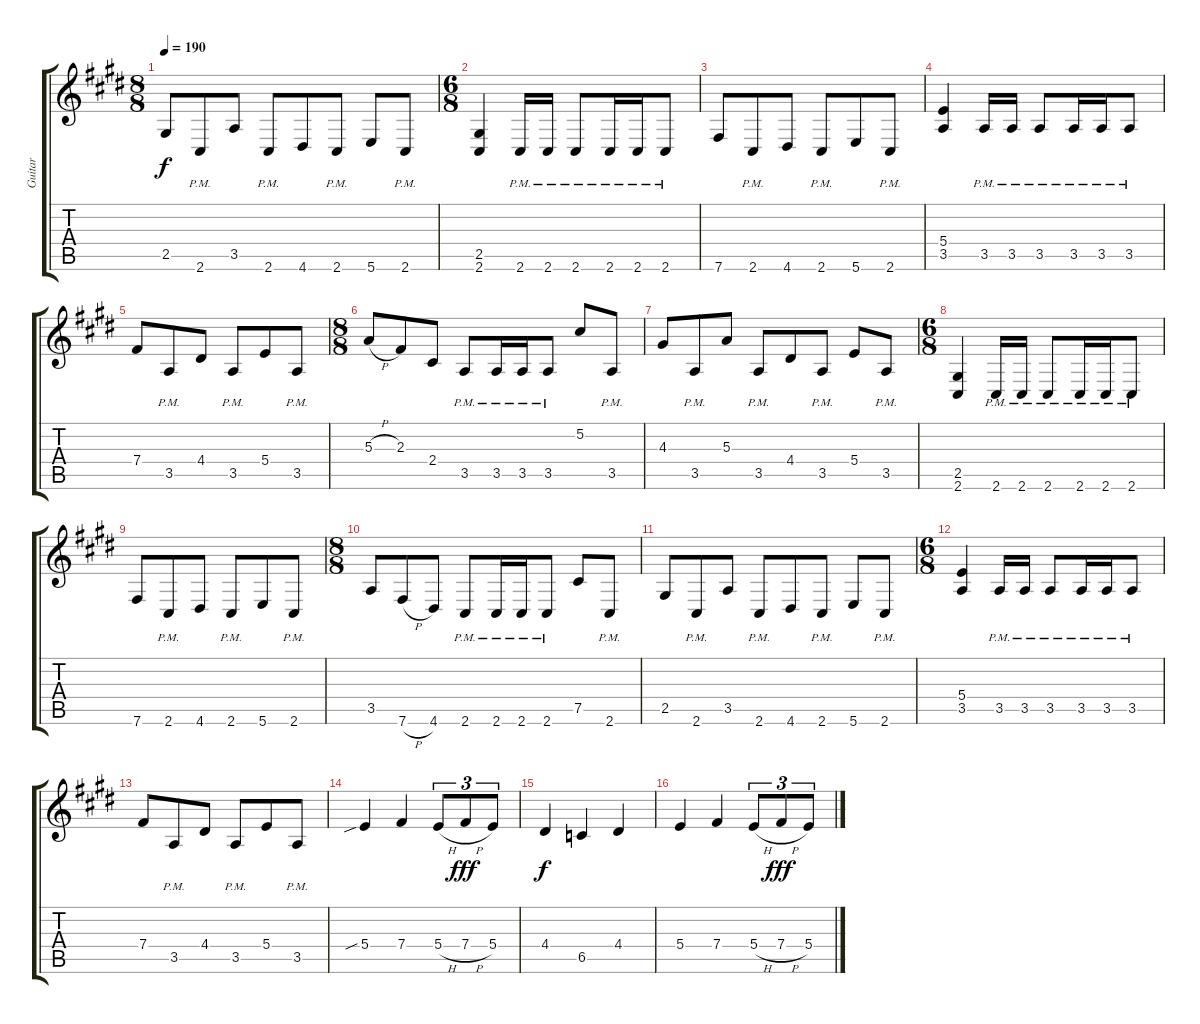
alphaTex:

\track ("Guitar" "Guitar") {instrument distortionguitar}
\staff {score tabs}
\tuning (Db4 Ab3 E3 B2 Gb2 B1) {hide}
\ts (8 8)
\tempo 190
\clef g2
\ks c#minor
2.5.8{dy f} 2.6{pm}.8 3.5.8 2.6{pm}.8 4.6.8 2.6{pm}.8 5.6.8 2.6{pm}.8 |
\ts (6 8)
(2.5 2.6).4 2.6{pm}.16 2.6{pm}.16 2.6{pm}.8 2.6{pm}.16 2.6{pm}.16 2.6{pm}.8 |
7.6.8 2.6{pm}.8 4.6.8 2.6{pm}.8 5.6.8 2.6{pm}.8 |
(5.4 3.5).4 3.5{pm}.16 3.5{pm}.16 3.5{pm}.8 3.5{pm}.16 3.5{pm}.16 3.5{pm}.8 |
7.4.8 3.5{pm}.8 4.4.8 3.5{pm}.8 5.4.8 3.5{pm}.8 |
\ts (8 8)
5.3{h}.8 2.3.8 2.4.8 3.5{pm}.8 3.5{pm}.16 3.5{pm}.16 3.5{pm}.8 5.2.8 3.5{pm}.8 |
4.3.8 3.5{pm}.8 5.3.8 3.5{pm}.8 4.4.8 3.5{pm}.8 5.4.8 3.5{pm}.8 |
\ts (6 8)
(2.5 2.6).4 2.6{pm}.16 2.6{pm}.16 2.6{pm}.8 2.6{pm}.16 2.6{pm}.16 2.6{pm}.8 |
7.6.8 2.6{pm}.8 4.6.8 2.6{pm}.8 5.6.8 2.6{pm}.8 |
\ts (8 8)
3.5.8 7.6{h}.8 4.6.8 2.6{pm}.8 2.6{pm}.16 2.6{pm}.16 2.6{pm}.8 7.5.8 2.6{pm}.8 |
2.5.8 2.6{pm}.8 3.5.8 2.6{pm}.8 4.6.8 2.6{pm}.8 5.6.8 2.6{pm}.8 |
\ts (6 8)
(5.4 3.5).4 3.5{pm}.16 3.5{pm}.16 3.5{pm}.8 3.5{pm}.16 3.5{pm}.16 3.5{pm}.8 |
7.4.8 3.5{pm}.8 4.4.8 3.5{pm}.8 5.4.8 3.5{pm}.8 |
5.4{sib}.4 7.4.4 5.4{h}.8{tu (3 2)} 7.4{h}.8{tu (3 2) dy fff} 5.4.8{tu (3 2)} |
4.4.4{dy f} 6.5.4 4.4.4 |
5.4.4 7.4.4 5.4{h}.8{tu (3 2)} 7.4{h}.8{tu (3 2) dy fff} 5.4.8{tu (3 2)}
